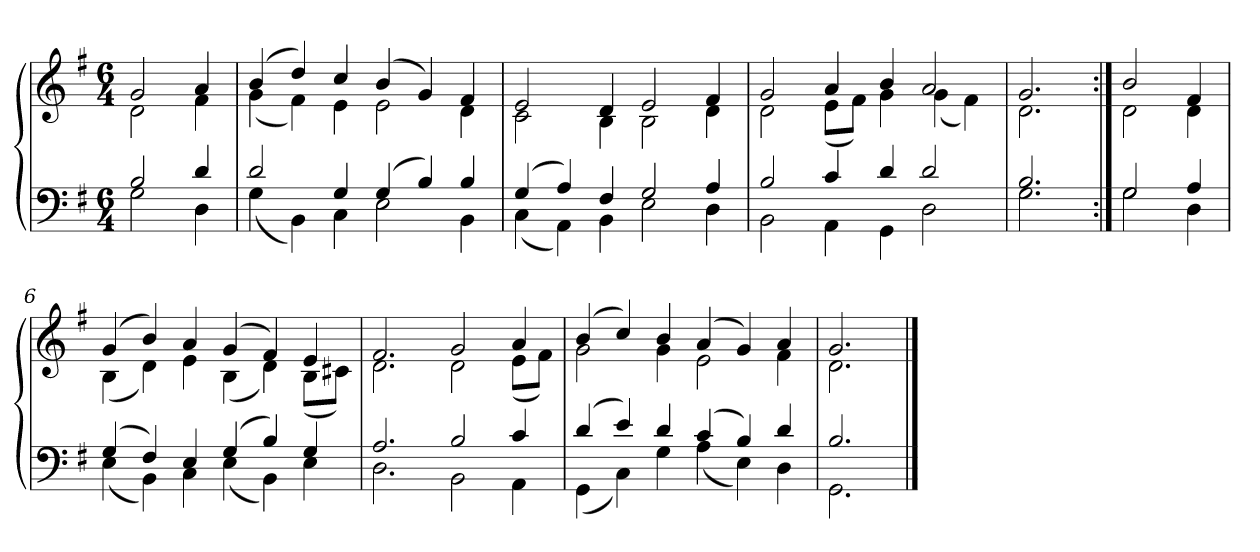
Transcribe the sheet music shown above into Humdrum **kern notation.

**kern	**kern
*part1	*part1
*staff2	*staff1
*clefF4	*clefG2
*k[f#]	*k[f#]
*G:	*G:
*M6/4	*M6/4
=	=
*^	*^
2B	2G	2g	2d
4d	4D	4a	4f#
=1	=1	=1	=1
2d	(4G	(4b	(4g
.	4BB)	4dd)	4f#)
4G	4C	4cc	4e
(4G	2E	(4b	2e
4B)	.	4g)	.
4B	4BB	4f#	4d
=2	=2	=2	=2
(4G	(4C	2e	2c
4A)	4AA)	.	.
4F#	4BB	4d	4B
2G	2E	2e	2B
4A	4D	4f#	4d
=3	=3	=3	=3
2B	2BB	2g	2d
4c	4AA	4a	(8eL
.	.	.	8f#J)
4d	4GG	4b	4g
2d	2D	2a	(4g
.	.	.	4f#)
=4	=4	=4	=4
2.B	2.G	2.g	2.d
=5:|!	=5:|!	=5:|!	=5:|!
2G	2G	2b	2d
4A	4D	4f#	4d
=6	=6	=6	=6
(4G	(4E	(4g	(4B
4F#)	4BB)	4b)	4d)
4E	4C	4a	4e
(4G	(4E	(4g	(4B
4B)	4BB)	4f#)	4d)
4G	4E	4e	(8BL
.	.	.	8c#XJ)
=7	=7	=7	=7
2.A	2.D	2.f#	2.d
2B	2BB	2g	2d
4c	4AA	4a	(8eL
.	.	.	8f#J)
=8	=8	=8	=8
(4d	(4GG	(4b	2g
4e)	4C)	4cc)	.
4d	4G	4b	4g
(4c	(4A	(4a	2e
4B)	4E)	4g)	.
4d	4D	4a	4f#
=9	=9	=9	=9
2.B	2.GG	2.g	2.d
*v	*v	*	*
*	*v	*v
==	==
*-	*-
